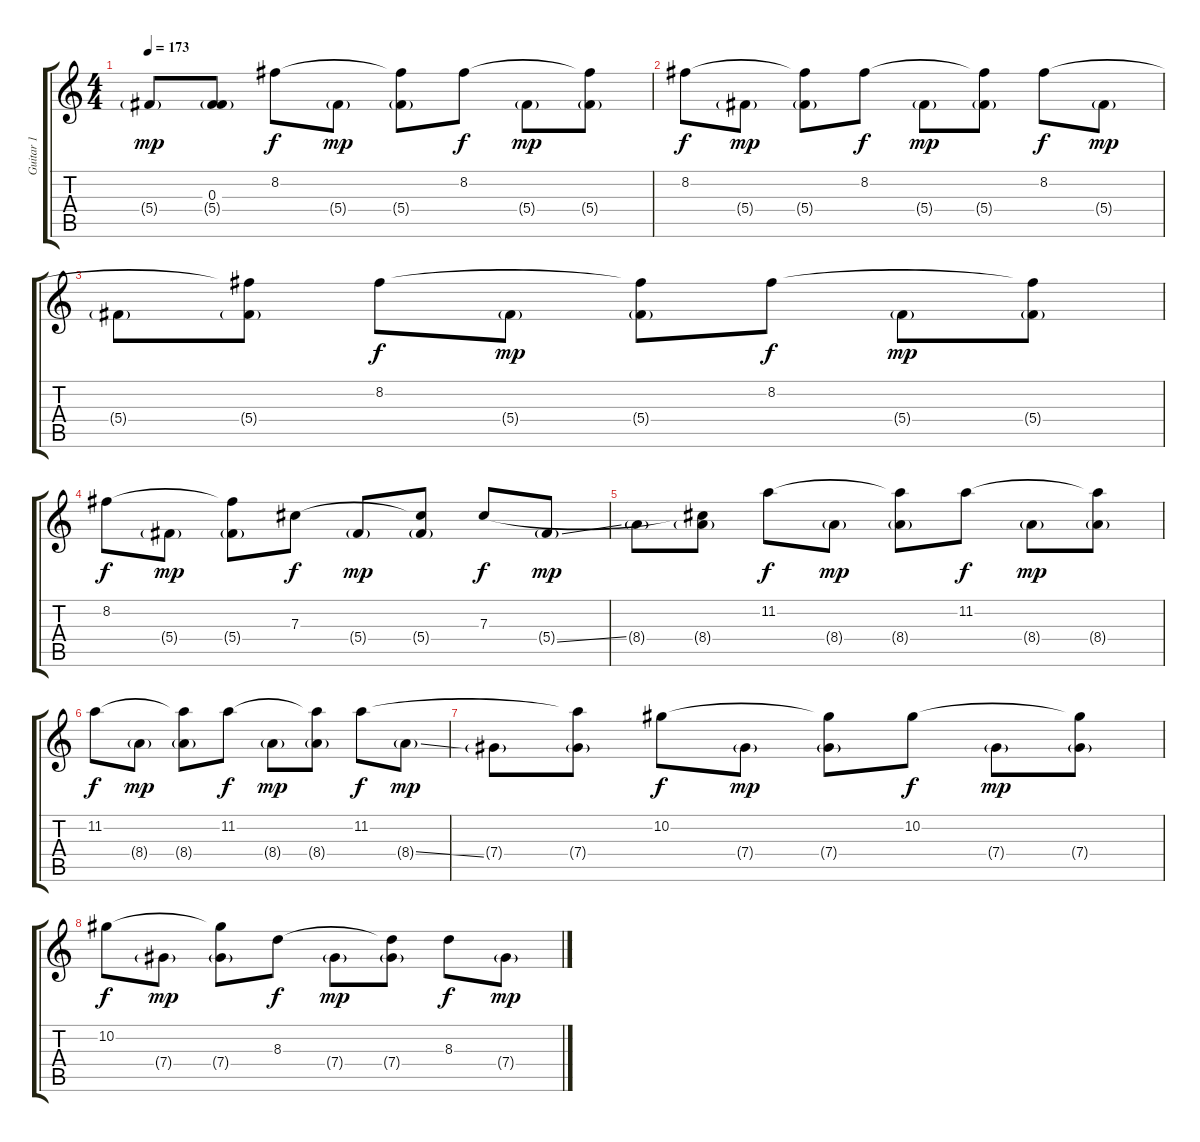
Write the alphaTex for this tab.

\track ("Guitar 1" "Guitar 1") {instrument electricguitarjazz}
\staff {score tabs}
\tuning (Eb4 Bb3 Gb3 Db3 Ab2 Db2) {hide}
\ts (4 4)
\tempo 173
\clef g2
\ks c
5.4{g}.8{dy mp} (0.3 5.4{g}).8 8.2.8{dy f} 5.4{g}.8{dy mp} (8.2{t} 5.4{g}).8 8.2.8{dy f} 5.4{g}.8{dy mp} (8.2{t} 5.4{g}).8 |
8.2.8{dy f} 5.4{g}.8{dy mp} (8.2{t} 5.4{g}).8 8.2.8{dy f} 5.4{g}.8{dy mp} (8.2{t} 5.4{g}).8 8.2.8{dy f} 5.4{g}.8{dy mp} |
5.4{g}.8 (8.2{t} 5.4{g}).8 8.2.8{dy f} 5.4{g}.8{dy mp} (8.2{t} 5.4{g}).8 8.2.8{dy f} 5.4{g}.8{dy mp} (8.2{t} 5.4{g}).8 |
8.2.8{dy f} 5.4{g}.8{dy mp} (8.2{t} 5.4{g}).8 7.3.8{dy f} 5.4{g}.8{dy mp} (7.3{t} 5.4{g}).8 7.3.8{dy f} 5.4{ss g}.8{dy mp} |
8.4{g}.8 (7.3{t} 8.4{g}).8 11.2.8{dy f} 8.4{g}.8{dy mp} (11.2{t} 8.4{g}).8 11.2.8{dy f} 8.4{g}.8{dy mp} (11.2{t} 8.4{g}).8 |
11.2.8{dy f} 8.4{g}.8{dy mp} (11.2{t} 8.4{g}).8 11.2.8{dy f} 8.4{g}.8{dy mp} (11.2{t} 8.4{g}).8 11.2.8{dy f} 8.4{ss g}.8{dy mp} |
7.4{g}.8 (11.2{t} 7.4{g}).8 10.2.8{dy f} 7.4{g}.8{dy mp} (10.2{t} 7.4{g}).8 10.2.8{dy f} 7.4{g}.8{dy mp} (10.2{t} 7.4{g}).8 |
10.2.8{dy f} 7.4{g}.8{dy mp} (10.2{t} 7.4{g}).8 8.3.8{dy f} 7.4{g}.8{dy mp} (8.3{t} 7.4{g}).8 8.3.8{dy f} 7.4{g}.8{dy mp}
